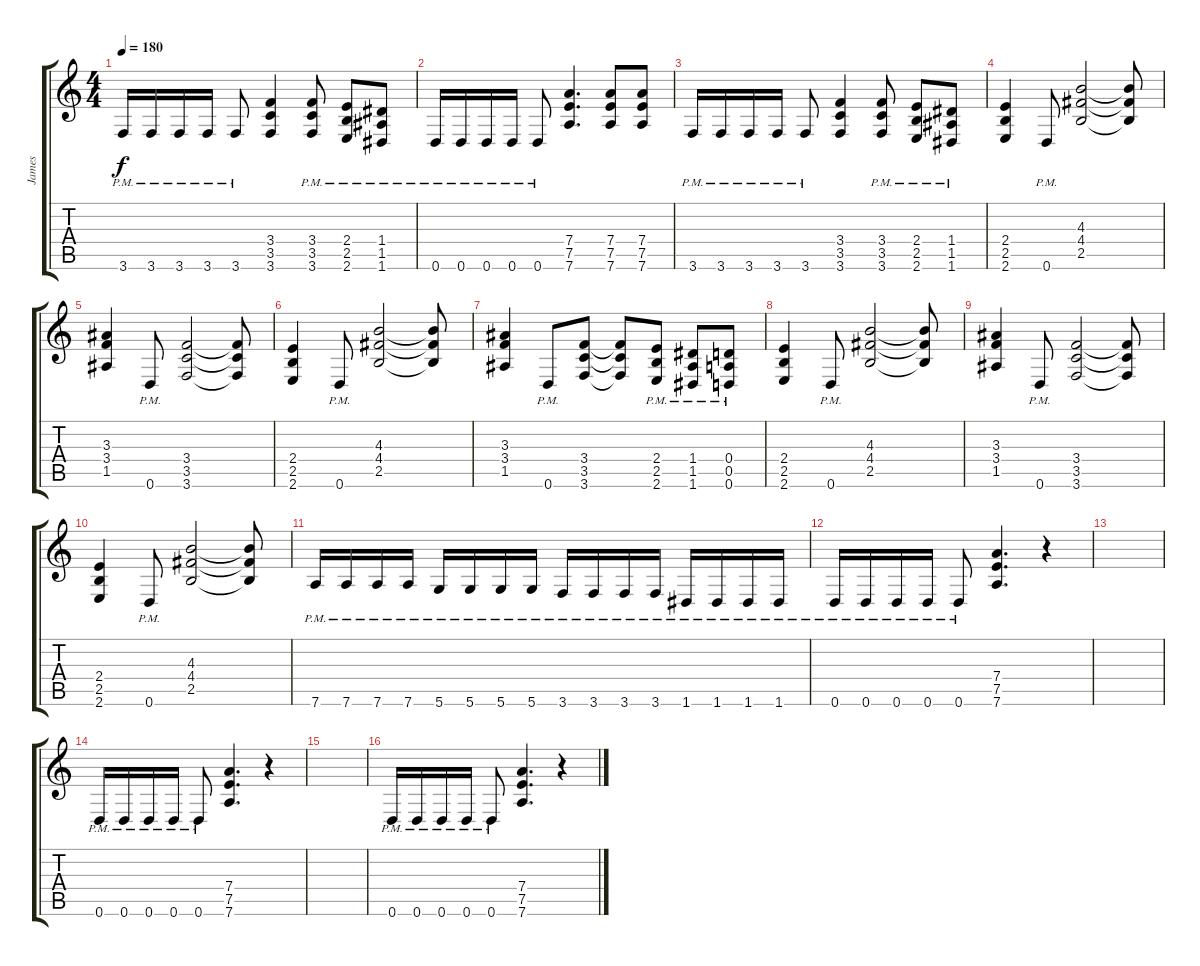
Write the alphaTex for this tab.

\track ("James" "James") {instrument distortionguitar}
\staff {score tabs}
\tuning (E4 B3 G3 D3 A2 D2) {hide}
\ts (4 4)
\tempo 180
\clef g2
\ks c
3.6{pm}.16{dy f} 3.6{pm}.16 3.6{pm}.16 3.6{pm}.16 3.6{pm}.8 (3.4 3.5 3.6).4 (3.4{pm} 3.5{pm} 3.6{pm}).8 (2.4{pm} 2.5{pm} 2.6{pm}).8 (1.4{pm} 1.5{pm} 1.6{pm}).8 |
0.6{pm}.16 0.6{pm}.16 0.6{pm}.16 0.6{pm}.16 0.6{pm}.8 (7.4 7.5 7.6).4{d} (7.4 7.5 7.6).8 (7.4 7.5 7.6).8 |
3.6{pm}.16 3.6{pm}.16 3.6{pm}.16 3.6{pm}.16 3.6{pm}.8 (3.4 3.5 3.6).4 (3.4{pm} 3.5{pm} 3.6{pm}).8 (2.4{pm} 2.5{pm} 2.6{pm}).8 (1.4{pm} 1.5{pm} 1.6{pm}).8 |
(2.4 2.5 2.6).4 0.6{pm}.8 (4.3 4.4 2.5).2 (4.3{t} 4.4{t} 2.5{t}).8 |
(3.3 3.4 1.5).4 0.6{pm}.8 (3.4 3.5 3.6).2 (3.4{t} 3.5{t} 3.6{t}).8 |
(2.4 2.5 2.6).4 0.6{pm}.8 (4.3 4.4 2.5).2 (4.3{t} 4.4{t} 2.5{t}).8 |
(3.3 3.4 1.5).4 0.6{pm}.8 (3.4 3.5 3.6).8 (3.4{t} 3.5{t} 3.6{t}).8 (2.4{pm} 2.5{pm} 2.6{pm}).8 (1.4{pm} 1.5{pm} 1.6{pm}).8 (0.4{pm} 0.5{pm} 0.6{pm}).8 |
(2.4 2.5 2.6).4 0.6{pm}.8 (4.3 4.4 2.5).2 (4.3{t} 4.4{t} 2.5{t}).8 |
(3.3 3.4 1.5).4 0.6{pm}.8 (3.4 3.5 3.6).2 (3.4{t} 3.5{t} 3.6{t}).8 |
(2.4 2.5 2.6).4 0.6{pm}.8 (4.3 4.4 2.5).2 (4.3{t} 4.4{t} 2.5{t}).8 |
7.6{pm}.16 7.6{pm}.16 7.6{pm}.16 7.6{pm}.16 5.6{pm}.16 5.6{pm}.16 5.6{pm}.16 5.6{pm}.16 3.6{pm}.16 3.6{pm}.16 3.6{pm}.16 3.6{pm}.16 1.6{pm}.16 1.6{pm}.16 1.6{pm}.16 1.6{pm}.16 |
0.6{pm}.16 0.6{pm}.16 0.6{pm}.16 0.6{pm}.16 0.6{pm}.8 (7.4 7.5 7.6).4{d} r.4 |
|
0.6{pm}.16 0.6{pm}.16 0.6{pm}.16 0.6{pm}.16 0.6{pm}.8 (7.4 7.5 7.6).4{d} r.4 |
|
0.6{pm}.16 0.6{pm}.16 0.6{pm}.16 0.6{pm}.16 0.6{pm}.8 (7.4 7.5 7.6).4{d} r.4
